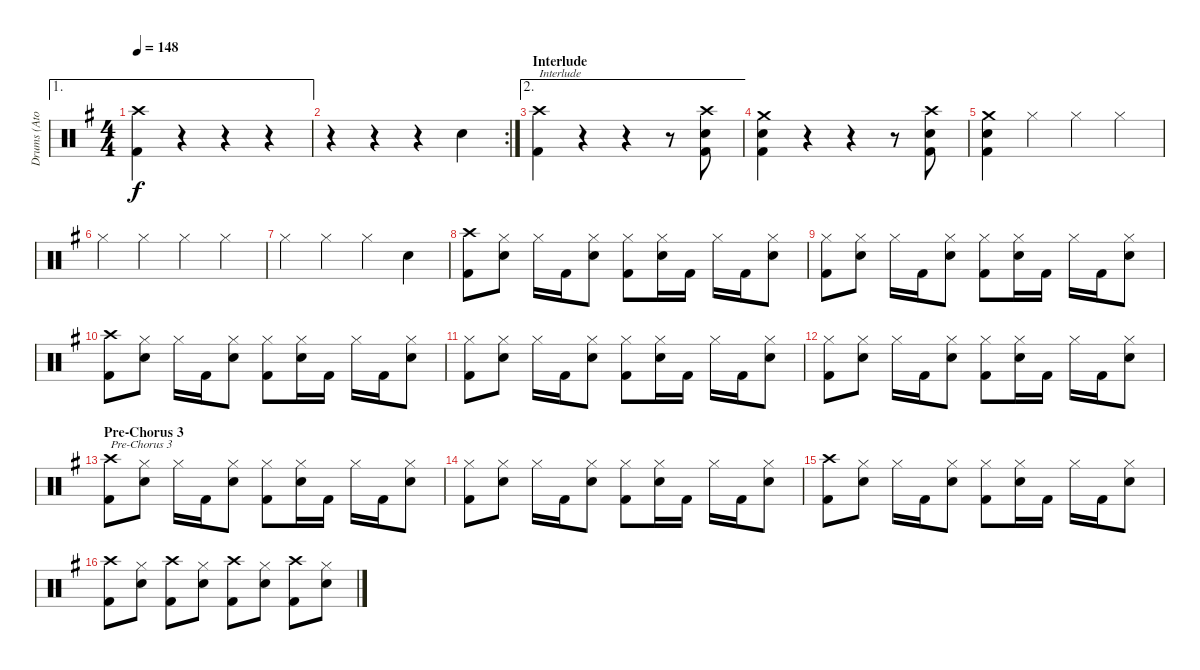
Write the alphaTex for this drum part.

\track ("Drums (Atom Willard)" "Drums (Ato") {instrument percussion}
\staff {score}
\articulation defaults
\ae 1
\ts (4 4)
\tempo 148
\clef neutral
\ks g
("Crash high (hit)" "Kick (hit) 2").4{dy f} r.4 r.4 r.4 |
\rc 2
r.4 r.4 r.4 "Electric Snare (hit)".4 |
\ae 2
\section ("" "Interlude")
("Crash high (hit)" "Kick (hit) 2").4{txt "Interlude"} r.4 r.4 r.8 ("Crash high (hit)" "Electric Snare (hit)" "Kick (hit) 2").8 |
("Crash medium (hit)" "Electric Snare (hit)" "Kick (hit) 2").4 r.4 r.4 r.8 ("Crash high (hit)" "Electric Snare (hit)" "Kick (hit) 2").8 |
("Crash medium (hit)" "Electric Snare (hit)" "Kick (hit) 2").4 "Hi-Hat (closed)".4 "Hi-Hat (closed)".4 "Hi-Hat (closed)".4 |
"Hi-Hat (closed)".4 "Hi-Hat (closed)".4 "Hi-Hat (closed)".4 "Hi-Hat (closed)".4 |
"Hi-Hat (closed)".4 "Hi-Hat (closed)".4 "Hi-Hat (closed)".4 "Electric Snare (hit)".4 |
("Crash high (hit)" "Kick (hit) 2").8 ("Hi-Hat (closed)" "Electric Snare (hit)").8 "Hi-Hat (closed)".16 "Kick (hit) 2".16 ("Hi-Hat (closed)" "Electric Snare (hit)").8 ("Hi-Hat (closed)" "Kick (hit) 2").8 ("Hi-Hat (closed)" "Electric Snare (hit)").16 "Kick (hit) 2".16 "Hi-Hat (closed)".16 "Kick (hit) 2".16 ("Hi-Hat (closed)" "Electric Snare (hit)").8 |
("Hi-Hat (closed)" "Kick (hit) 2").8 ("Hi-Hat (closed)" "Electric Snare (hit)").8 "Hi-Hat (closed)".16 "Kick (hit) 2".16 ("Hi-Hat (closed)" "Electric Snare (hit)").8 ("Hi-Hat (closed)" "Kick (hit) 2").8 ("Hi-Hat (closed)" "Electric Snare (hit)").16 "Kick (hit) 2".16 "Hi-Hat (closed)".16 "Kick (hit) 2".16 ("Hi-Hat (closed)" "Electric Snare (hit)").8 |
("Crash high (hit)" "Kick (hit) 2").8 ("Hi-Hat (closed)" "Electric Snare (hit)").8 "Hi-Hat (closed)".16 "Kick (hit) 2".16 ("Hi-Hat (closed)" "Electric Snare (hit)").8 ("Hi-Hat (closed)" "Kick (hit) 2").8 ("Hi-Hat (closed)" "Electric Snare (hit)").16 "Kick (hit) 2".16 "Hi-Hat (closed)".16 "Kick (hit) 2".16 ("Hi-Hat (closed)" "Electric Snare (hit)").8 |
("Hi-Hat (closed)" "Kick (hit) 2").8 ("Hi-Hat (closed)" "Electric Snare (hit)").8 "Hi-Hat (closed)".16 "Kick (hit) 2".16 ("Hi-Hat (closed)" "Electric Snare (hit)").8 ("Hi-Hat (closed)" "Kick (hit) 2").8 ("Hi-Hat (closed)" "Electric Snare (hit)").16 "Kick (hit) 2".16 "Hi-Hat (closed)".16 "Kick (hit) 2".16 ("Hi-Hat (closed)" "Electric Snare (hit)").8 |
("Hi-Hat (closed)" "Kick (hit) 2").8 ("Hi-Hat (closed)" "Electric Snare (hit)").8 "Hi-Hat (closed)".16 "Kick (hit) 2".16 ("Hi-Hat (closed)" "Electric Snare (hit)").8 ("Hi-Hat (closed)" "Kick (hit) 2").8 ("Hi-Hat (closed)" "Electric Snare (hit)").16 "Kick (hit) 2".16 "Hi-Hat (closed)".16 "Kick (hit) 2".16 ("Hi-Hat (closed)" "Electric Snare (hit)").8 |
\section ("" "Pre-Chorus 3")
("Crash high (hit)" "Kick (hit) 2").8{txt "Pre-Chorus 3"} ("Hi-Hat (closed)" "Electric Snare (hit)").8 "Hi-Hat (closed)".16 "Kick (hit) 2".16 ("Hi-Hat (closed)" "Electric Snare (hit)").8 ("Hi-Hat (closed)" "Kick (hit) 2").8 ("Hi-Hat (closed)" "Electric Snare (hit)").16 "Kick (hit) 2".16 "Hi-Hat (closed)".16 "Kick (hit) 2".16 ("Hi-Hat (closed)" "Electric Snare (hit)").8 |
("Hi-Hat (closed)" "Kick (hit) 2").8 ("Hi-Hat (closed)" "Electric Snare (hit)").8 "Hi-Hat (closed)".16 "Kick (hit) 2".16 ("Hi-Hat (closed)" "Electric Snare (hit)").8 ("Hi-Hat (closed)" "Kick (hit) 2").8 ("Hi-Hat (closed)" "Electric Snare (hit)").16 "Kick (hit) 2".16 "Hi-Hat (closed)".16 "Kick (hit) 2".16 ("Hi-Hat (closed)" "Electric Snare (hit)").8 |
("Crash high (hit)" "Kick (hit) 2").8 ("Hi-Hat (closed)" "Electric Snare (hit)").8 "Hi-Hat (closed)".16 "Kick (hit) 2".16 ("Hi-Hat (closed)" "Electric Snare (hit)").8 ("Hi-Hat (closed)" "Kick (hit) 2").8 ("Hi-Hat (closed)" "Electric Snare (hit)").16 "Kick (hit) 2".16 "Hi-Hat (closed)".16 "Kick (hit) 2".16 ("Hi-Hat (closed)" "Electric Snare (hit)").8 |
("Crash high (hit)" "Kick (hit) 2").8 ("Hi-Hat (closed)" "Electric Snare (hit)").8 ("Crash high (hit)" "Kick (hit) 2").8 ("Hi-Hat (closed)" "Electric Snare (hit)").8 ("Crash high (hit)" "Kick (hit) 2").8 ("Hi-Hat (closed)" "Electric Snare (hit)").8 ("Crash high (hit)" "Kick (hit) 2").8 ("Hi-Hat (closed)" "Electric Snare (hit)").8
